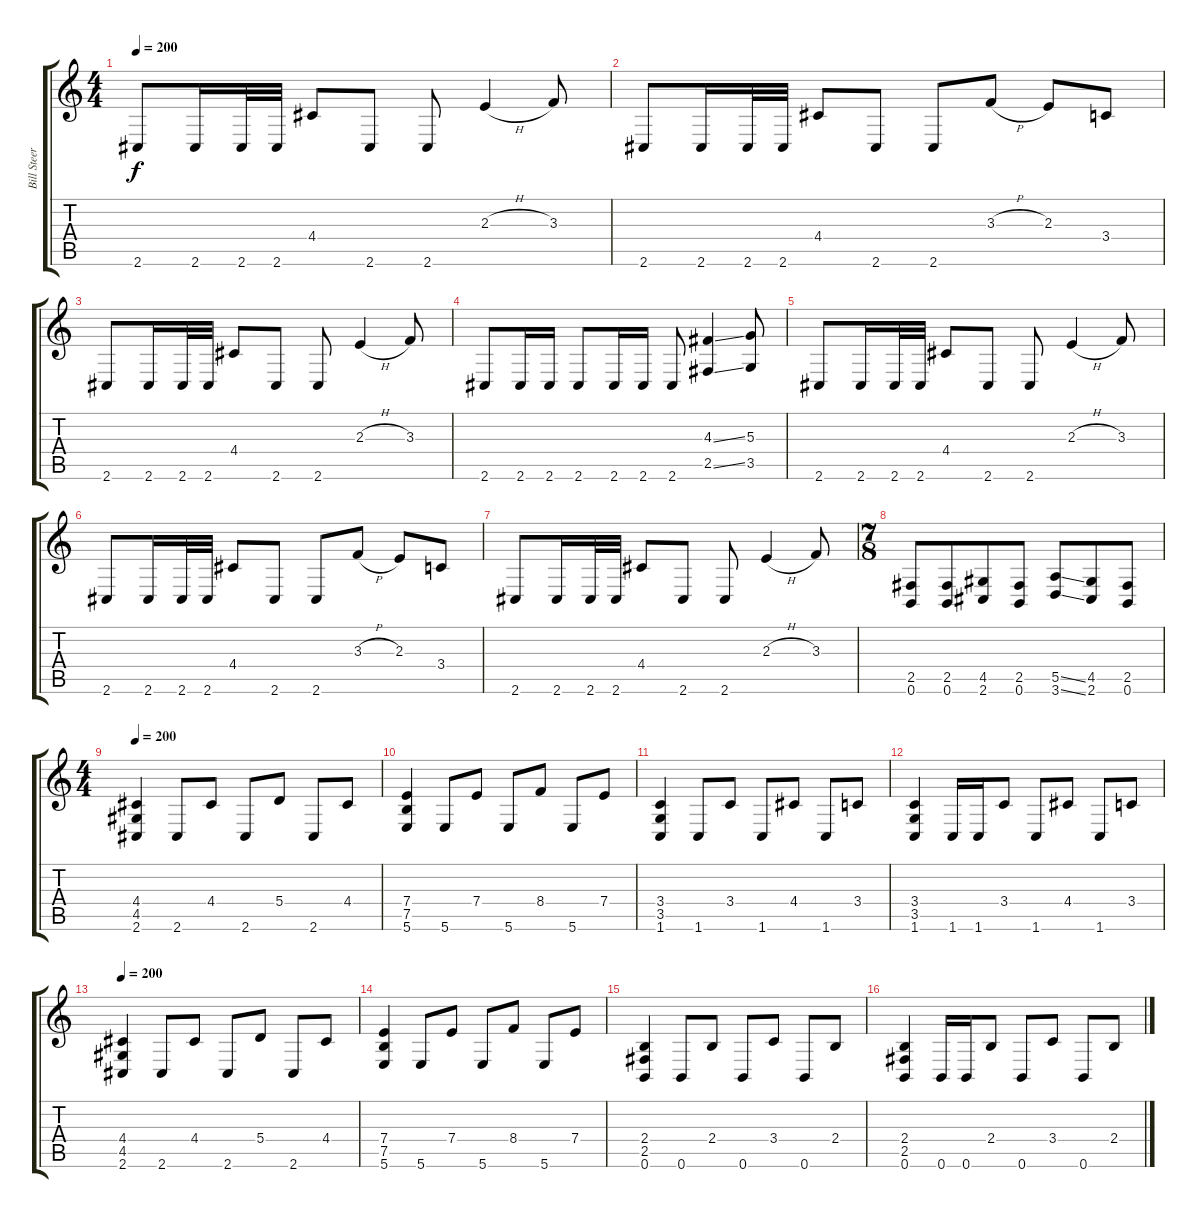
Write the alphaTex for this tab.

\track ("Bill Steer" "Bill Steer") {instrument distortionguitar}
\staff {score tabs}
\tuning (B3 Gb3 D3 A2 E2 B1) {hide}
\ts (4 4)
\tempo 200
\clef g2
\ks c
2.6.8{dy f} 2.6.16 2.6.32 2.6.32 4.4.8 2.6.8 2.6.8 2.3{h}.4 3.3.8 |
2.6.8 2.6.16 2.6.32 2.6.32 4.4.8 2.6.8 2.6.8 3.3{h}.8 2.3.8 3.4.8 |
2.6.8 2.6.16 2.6.32 2.6.32 4.4.8 2.6.8 2.6.8 2.3{h}.4 3.3.8 |
2.6.8 2.6.16 2.6.16 2.6.8 2.6.16 2.6.16 2.6.8 (4.3{ss} 2.5{ss}).4 (5.3 3.5).8 |
2.6.8 2.6.16 2.6.32 2.6.32 4.4.8 2.6.8 2.6.8 2.3{h}.4 3.3.8 |
2.6.8 2.6.16 2.6.32 2.6.32 4.4.8 2.6.8 2.6.8 3.3{h}.8 2.3.8 3.4.8 |
2.6.8 2.6.16 2.6.32 2.6.32 4.4.8 2.6.8 2.6.8 2.3{h}.4 3.3.8 |
\ts (7 8)
(2.5 0.6).8 (2.5 0.6).8 (4.5 2.6).8 (2.5 0.6).8 (5.5{ss} 3.6{ss}).8 (4.5 2.6).8 (2.5 0.6).8 |
\ts (4 4)
\tempo 200
(4.4 4.5 2.6).4 2.6.8 4.4.8 2.6.8 5.4.8 2.6.8 4.4.8 |
(7.4 7.5 5.6).4 5.6.8 7.4.8 5.6.8 8.4.8 5.6.8 7.4.8 |
(3.4 3.5 1.6).4 1.6.8 3.4.8 1.6.8 4.4.8 1.6.8 3.4.8 |
(3.4 3.5 1.6).4 1.6.16 1.6.16 3.4.8 1.6.8 4.4.8 1.6.8 3.4.8 |
\tempo 200
(4.4 4.5 2.6).4 2.6.8 4.4.8 2.6.8 5.4.8 2.6.8 4.4.8 |
(7.4 7.5 5.6).4 5.6.8 7.4.8 5.6.8 8.4.8 5.6.8 7.4.8 |
(2.4 2.5 0.6).4 0.6.8 2.4.8 0.6.8 3.4.8 0.6.8 2.4.8 |
(2.4 2.5 0.6).4 0.6.16 0.6.16 2.4.8 0.6.8 3.4.8 0.6.8 2.4.8
